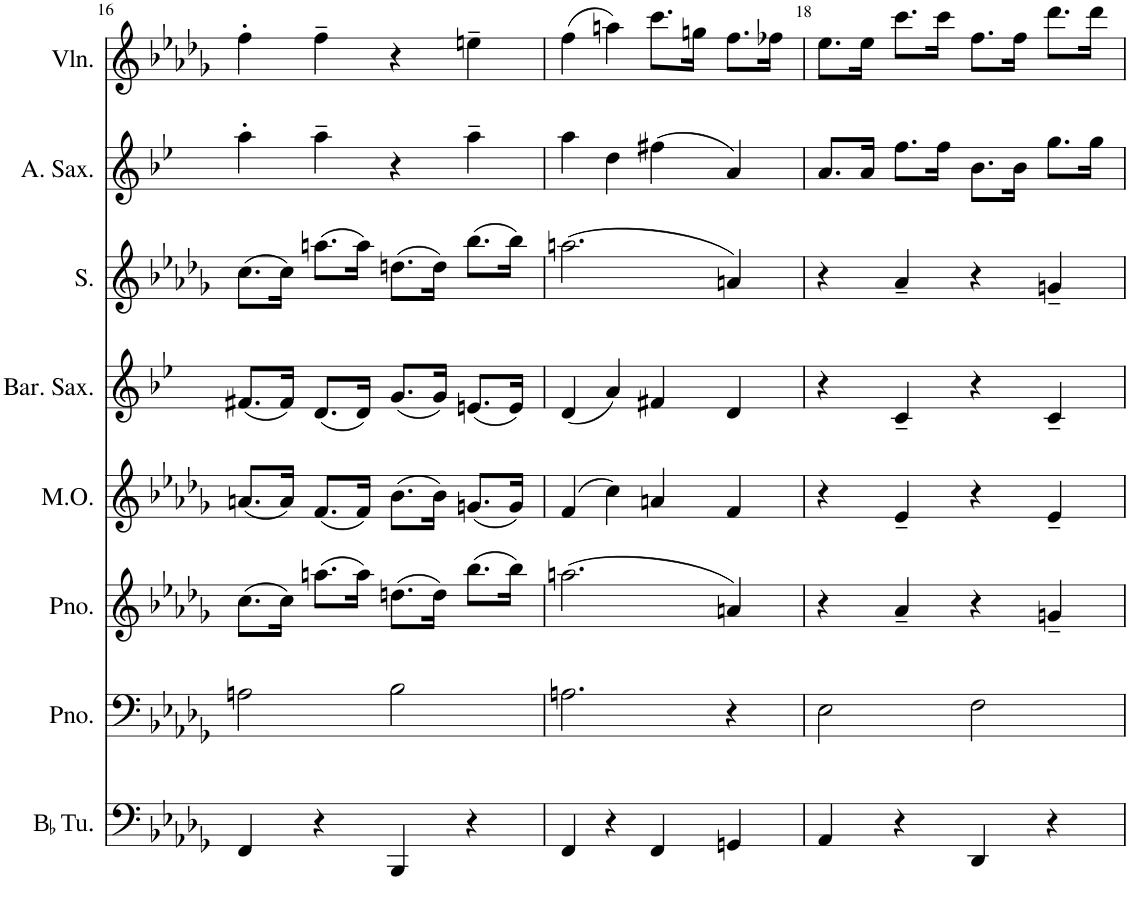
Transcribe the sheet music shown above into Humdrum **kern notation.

**kern	**kern	**kern	**kern	**kern	**kern	**kern	**kern
*part8	*part7	*part6	*part5	*part4	*part3	*part2	*part1
*staff8	*staff7	*staff6	*staff5	*staff4	*staff3	*staff2	*staff1
*I"BaccidentalFlat Tuba	*I"Piano	*I"Piano	*I"Mouth Organ	*I"Baritone Saxophone	*I"Soprano	*I"Alto Saxophone	*I"Violin
*I'BaccidentalFlat Tu.	*I'Pno.	*I'Pno.	*I'M.O.	*I'Bar. Sax.	*I'S.	*I'A. Sax.	*I'Vln.
!!LO:PB:g=z
*clefF4	*clefF4	*clefG2	*clefG2	*clefG2	*clefG2	*clefG2	*clefG2
*	*	*Trd7c12	*Trd7c12	*Trd5c9	*Trd7c12	*Trd5c9	*Trd7c12
*k[b-e-a-d-g-]	*k[b-e-a-d-g-]	*k[b-e-a-d-g-]	*k[b-e-a-d-g-]	*k[b-e-]	*k[b-e-a-d-g-]	*k[b-e-]	*k[b-e-a-d-g-]
*M4/4	*M4/4	*M4/4	*M4/4	*M4/4	*M4/4	*M4/4	*M4/4
=16	=16	=16	=16	=16	=16	=16	=16
4FF/	2An\	(8.cc\L	(8.an/L	(8.f#X/L	(8.cc\L	4aa'\	4ff'\
.	.	16cc\Jk)	16a/Jk)	16f#/Jk)	16cc\Jk)	.	.
4r	.	(8.aan\L	(8.f/L	(8.d/L	(8.aan\L	4aa~\	4ff~\
.	.	16aa\Jk)	16f/Jk)	16d/Jk)	16aa\Jk)	.	.
4BBB-/	2B-\	(8.ddn\L	(8.b-\L	(8.g/L	(8.ddn\L	4r	4r
.	.	16dd\Jk)	16b-\Jk)	16g/Jk)	16dd\Jk)	.	.
4r	.	(8.bb-\L	(8.gn/L	(8.en/L	(8.bb-\L	4aa~\	4een~\
.	.	16bb-\Jk)	16g/Jk)	16e/Jk)	16bb-\Jk)	.	.
=17	=17	=17	=17	=17	=17	=17	=17
4FF/	2.An\	(2.aan\	(4f/	(4d/	(2.aan\	4aa\	(4ff\
4r	.	.	4cc\)	4a/)	.	4dd\	4aan\)
4FF/	.	.	4an/	4f#X/	.	(4ff#X\	8.ccc\L
.	.	.	.	.	.	.	16ggn\Jk
4GGn/	4r	4an/)	4f/	4d/	4an/)	4a/)	8.ff\L
.	.	.	.	.	.	.	16ff-X\Jk
=18	=18	=18	=18	=18	=18	=18	=18
4AA-/	2E-\	4r	4r	4r	4r	8.a/L	8.ee-\L
.	.	.	.	.	.	16a/Jk	16ee-\Jk
4r	.	4a-~/	4e-~/	4c~/	4a-~/	8.ff\L	8.ccc\L
.	.	.	.	.	.	16ff\Jk	16ccc\Jk
4DD-/	2F\	4r	4r	4r	4r	8.b-\L	8.ff\L
.	.	.	.	.	.	16b-\Jk	16ff\Jk
4r	.	4gn~/	4e-~/	4c~/	4gn~/	8.gg\L	8.ddd-\L
.	.	.	.	.	.	16gg\Jk	16ddd-\Jk
=	=	=	=	=	=	=	=
*-	*-	*-	*-	*-	*-	*-	*-
